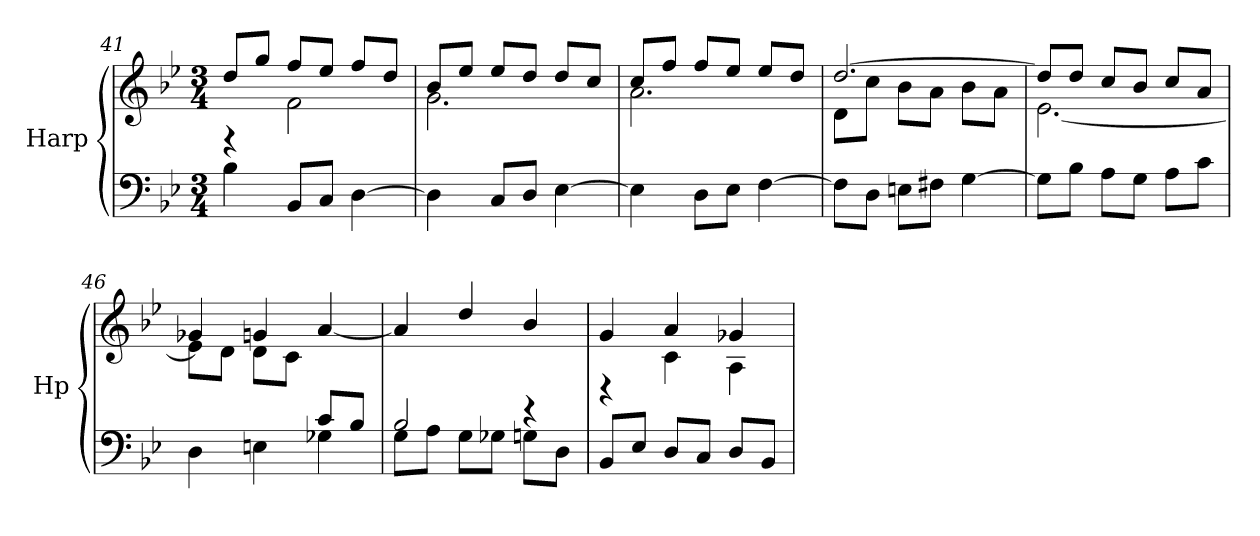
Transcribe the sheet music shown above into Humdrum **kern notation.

**kern	**kern
*part1	*part1
*staff2	*staff1
*I"Harp	*
*I'Hp	*
*clefF4	*clefG2
*k[b-e-]	*k[b-e-]
*M3/4	*M3/4
=41	=41
*	*^
4B-\	8dd/L	4rF
.	8gg/J	.
8BB-/L	8ff/L	2f\
8C/J	8ee-/J	.
[4D\	8ff/L	.
.	8dd/J	.
!!LO:LB:g=z	!!
=42	=42	=42
4D\]	8b-/L	2.g\
.	8ee-/J	.
8C/L	8ee-/L	.
8D/J	8dd/J	.
[4E-\	8dd/L	.
.	8cc/J	.
=43	=43	=43
4E-\]	8cc/L	2.a\
.	8ff/J	.
8D\L	8ff/L	.
8E-\J	8ee-/J	.
[4F\	8ee-/L	.
.	8dd/J	.
=44	=44	=44
8F\L]	[2.dd/	8d\L
8D\J	.	8cc\J
8En\L	.	8b-\L
8F#X\J	.	8a\J
[4G\	.	8b-\L
.	.	8a\J
=45	=45	=45
8G\L]	8dd/L]	[2.e-\
8B-\J	8dd/J	.
8A\L	8cc/L	.
8G\J	8b-/J	.
8A\L	8cc/L	.
8c\J	8a/J	.
=46	=46	=46
*^	*	*
2ryy	4D\	4g-X/	8e-\L]
.	.	.	8d\J
.	4En\	4gn/	8d\L
.	.	.	8c\J
8c/L	4G-X\	[4a/	4ryy
8B-/J	.	.	.
=47	=47	=47	=47
2B-/	8G\L	4a/]	2ryy
.	8A\J	.	.
.	8G\L	4dd/	.
.	8G-X\J	.	.
4ryy	8Gn\L	4b-/	4rGG
.	8D\J	.	.
*v	*v	*	*
!!LO:LB:g=z	!!
=48	=48	=48
8BB-/L	4g/	4rD
8E-/J	.	.
8D/L	4a/	4c\
8C/J	.	.
8D/L	4g-X/	4A\
8BB-/J	.	.
*	*v	*v
=	=
*-	*-
